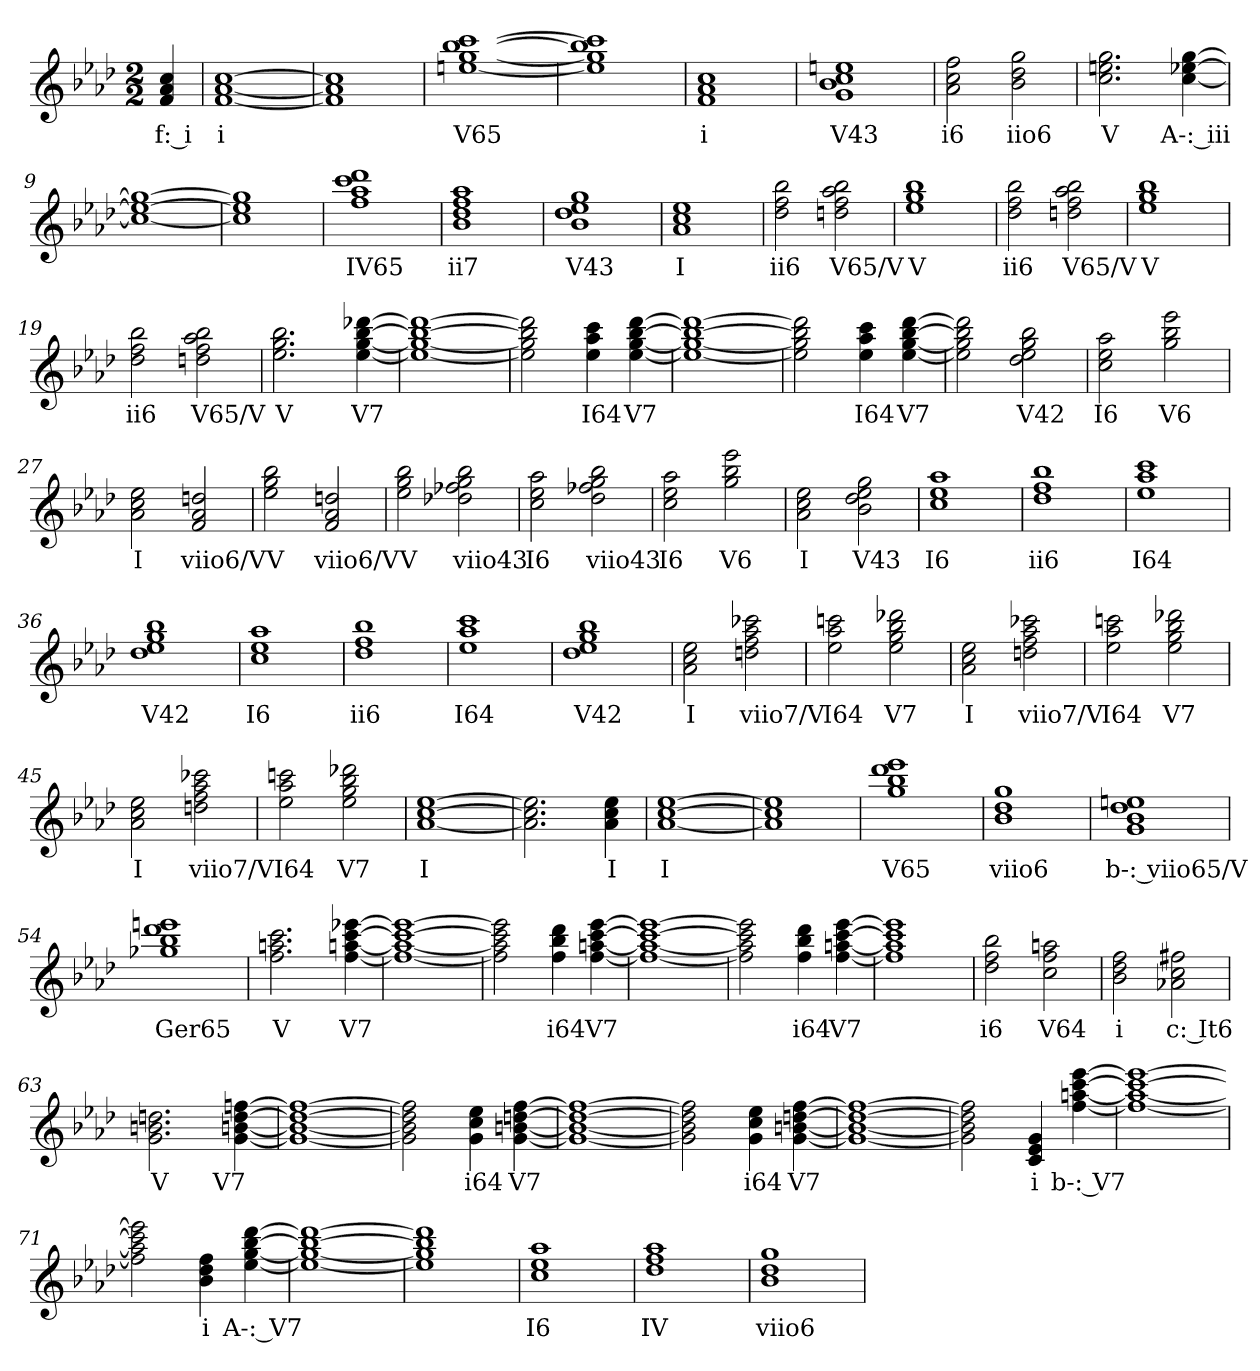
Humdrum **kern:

**kern	**text
*part1	*part1
*staff1	*staff1
*k[b-e-a-d-]	*
*f:	*
*M2/2	*
=	=
4f 4a- 4cc	f: i
=1	=1
[1f [1a- [1cc	i
=2	=2
1f] 1a-] 1cc]	.
=3	=3
[1een [1gg [1bb- [1ccc	V65
=4	=4
1ee] 1gg] 1bb-] 1ccc]	.
=5	=5
1f 1a- 1cc	i
=6	=6
1g 1b- 1cc 1een	V43
=7	=7
2a- 2cc 2ff	i6
2b- 2dd- 2gg	iio6
=8	=8
2.cc 2.een 2.gg	V
[4cc [4ee-X [4gg	A-: iii
=9	=9
1cc_ 1ee-_ 1gg_	.
=10	=10
1cc] 1ee-] 1gg]	.
=11	=11
1ff 1aa- 1ccc 1ddd-	IV65
=12	=12
1b- 1dd- 1ff 1aa-	ii7
=13	=13
1b- 1dd- 1ee- 1gg	V43
=14	=14
1a- 1cc 1ee-	I
=15	=15
2dd- 2ff 2bb-	ii6
2ddn 2ff 2aa- 2bb-	V65/V
=16	=16
1ee- 1gg 1bb-	V
=17	=17
2dd- 2ff 2bb-	ii6
2ddn 2ff 2aa- 2bb-	V65/V
=18	=18
1ee- 1gg 1bb-	V
=19	=19
2dd- 2ff 2bb-	ii6
2ddn 2ff 2aa- 2bb-	V65/V
=20	=20
2.ee- 2.gg 2.bb-	V
[4ee- [4gg [4bb- [4ddd-X	V7
=21	=21
1ee-_ 1gg_ 1bb-_ 1ddd-_	.
=22	=22
2ee-] 2gg] 2bb-] 2ddd-]	.
4ee- 4aa- 4ccc	I64
[4ee- [4gg [4bb- [4ddd-	V7
=23	=23
1ee-_ 1gg_ 1bb-_ 1ddd-_	.
=24	=24
2ee-] 2gg] 2bb-] 2ddd-]	.
4ee- 4aa- 4ccc	I64
[4ee- [4gg [4bb- [4ddd-	V7
=25	=25
2ee-] 2gg] 2bb-] 2ddd-]	.
2dd- 2ee- 2gg 2bb-	V42
=26	=26
2cc 2ee- 2aa-	I6
2gg 2bb- 2eee-	V6
=27	=27
2a- 2cc 2ee-	I
2f 2a- 2ddn	viio6/V
=28	=28
2ee- 2gg 2bb-	V
2f 2a- 2ddn	viio6/V
=29	=29
2ee- 2gg 2bb-	V
2dd-X 2ff-X 2gg 2bb-	viio43
=30	=30
2cc 2ee- 2aa-	I6
2dd- 2ff-X 2gg 2bb-	viio43
=31	=31
2cc 2ee- 2aa-	I6
2gg 2bb- 2eee-	V6
=32	=32
2a- 2cc 2ee-	I
2b- 2dd- 2ee- 2gg	V43
=33	=33
1cc 1ee- 1aa-	I6
=34	=34
1dd- 1ff 1bb-	ii6
=35	=35
1ee- 1aa- 1ccc	I64
=36	=36
1dd- 1ee- 1gg 1bb-	V42
=37	=37
1cc 1ee- 1aa-	I6
=38	=38
1dd- 1ff 1bb-	ii6
=39	=39
1ee- 1aa- 1ccc	I64
=40	=40
1dd- 1ee- 1gg 1bb-	V42
=41	=41
2a- 2cc 2ee-	I
2ddn 2ff 2aa- 2ccc-X	viio7/V
=42	=42
2ee- 2aa- 2cccn	I64
2ee- 2gg 2bb- 2ddd-X	V7
=43	=43
2a- 2cc 2ee-	I
2ddn 2ff 2aa- 2ccc-X	viio7/V
=44	=44
2ee- 2aa- 2cccn	I64
2ee- 2gg 2bb- 2ddd-X	V7
=45	=45
2a- 2cc 2ee-	I
2ddn 2ff 2aa- 2ccc-X	viio7/V
=46	=46
2ee- 2aa- 2cccn	I64
2ee- 2gg 2bb- 2ddd-X	V7
=47	=47
[1a- [1cc [1ee-	I
=48	=48
2.a-] 2.cc] 2.ee-]	.
4a- 4cc 4ee-	I
=49	=49
[1a- [1cc [1ee-	I
=50	=50
1a-] 1cc] 1ee-]	.
=51	=51
1gg 1bb- 1ddd- 1eee-	V65
=52	=52
1b- 1dd- 1gg	viio6
=53	=53
1g 1b- 1dd- 1een	b-: viio65/V
=54	=54
1gg-X 1bb- 1ddd- 1eeen	Ger65
=55	=55
2.ff 2.aan 2.ccc	V
[4ff [4aan [4ccc [4eee-X	V7
=56	=56
1ff_ 1aa_ 1ccc_ 1eee-_	.
=57	=57
2ff] 2aa] 2ccc] 2eee-]	.
4ff 4bb- 4ddd-	i64
[4ff [4aan [4ccc [4eee-	V7
=58	=58
1ff_ 1aa_ 1ccc_ 1eee-_	.
=59	=59
2ff] 2aa] 2ccc] 2eee-]	.
4ff 4bb- 4ddd-	i64
[4ff [4aan [4ccc [4eee-	V7
=60	=60
1ff] 1aa] 1ccc] 1eee-]	.
=61	=61
2dd- 2ff 2bb-	i6
2cc 2ff 2aan	V64
=62	=62
2b- 2dd- 2ff	i
2a-X 2cc 2ff#X	c: It6
=63	=63
2.g 2.bn 2.ddn	V
[4g [4bn [4dd [4ffn	V7
=64	=64
1g_ 1b_ 1dd_ 1ff_	.
=65	=65
2g] 2b] 2dd] 2ff]	.
4g 4cc 4ee-	i64
[4g [4bn [4ddn [4ff	V7
=66	=66
1g_ 1b_ 1dd_ 1ff_	.
=67	=67
2g] 2b] 2dd] 2ff]	.
4g 4cc 4ee-	i64
[4g [4bn [4ddn [4ff	V7
=68	=68
1g_ 1b_ 1dd_ 1ff_	.
=69	=69
2g] 2b] 2dd] 2ff]	.
4c 4e- 4g	i
[4ff [4aan [4ccc [4eee-	b-: V7
=70	=70
1ff_ 1aa_ 1ccc_ 1eee-_	.
=71	=71
2ff] 2aa] 2ccc] 2eee-]	.
4b- 4dd- 4ff	i
[4ee- [4gg [4bb- [4ddd-	A-: V7
=72	=72
1ee-_ 1gg_ 1bb-_ 1ddd-_	.
=73	=73
1ee-] 1gg] 1bb-] 1ddd-]	.
=74	=74
1cc 1ee- 1aa-	I6
=75	=75
1dd- 1ff 1aa-	IV
=76	=76
1b- 1dd- 1gg	viio6
=	=
*-	*-
